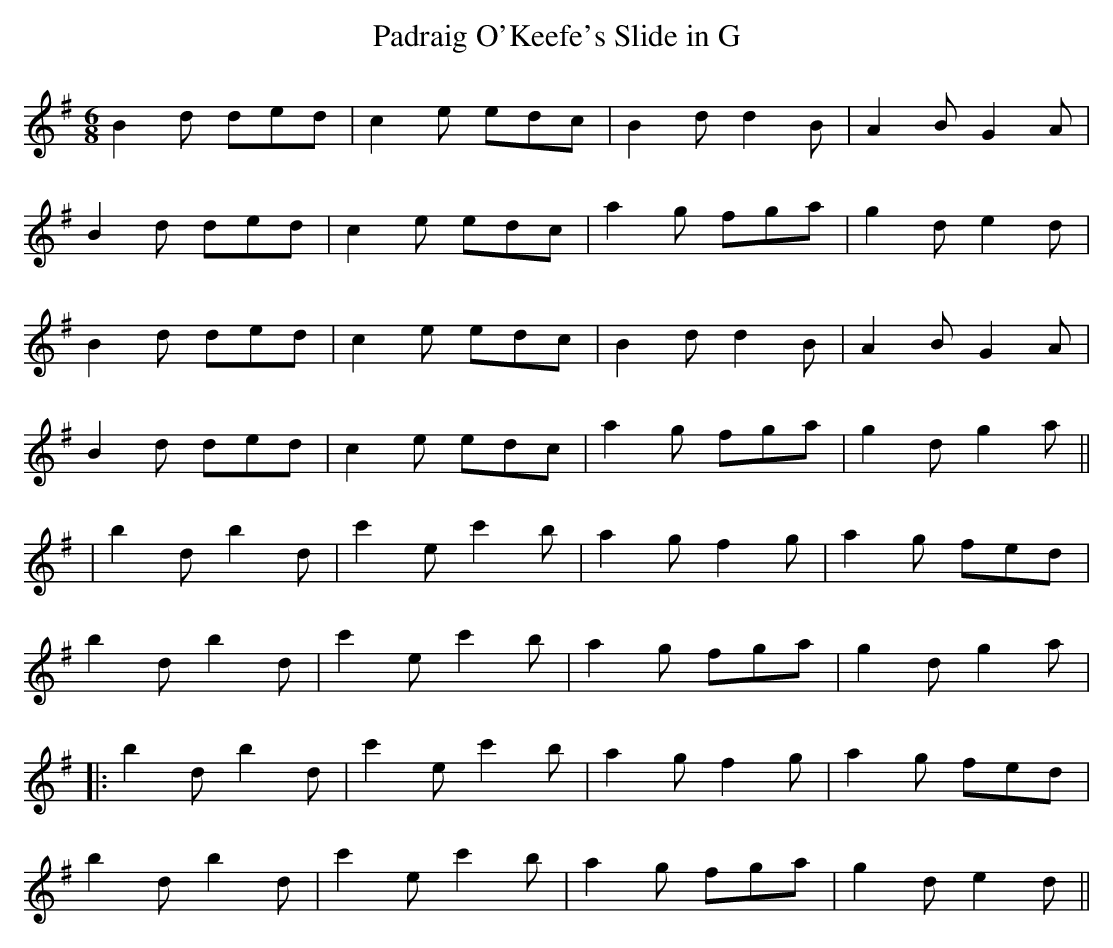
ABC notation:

X:1
T:Padraig O'Keefe's Slide in G
M:6/8
L:1/8
K:G
B2d ded|c2e edc|B2d d2B|A2B G2A|
B2d ded|c2e edc|a2g fga|g2d e2d|
B2d ded|c2e edc|B2d d2B|A2B G2A|
B2d ded|c2e edc|a2g fga|g2d g2a||
|b2d b2d|c'2e c'2b|a2g f2g|a2g fed|
b2d b2d|c'2e c'2b|a2g fga|g2d g2a|
|:b2d b2d|c'2e c'2b|a2g f2g|a2g fed|
b2d b2d|c'2e c'2b|a2g fga|g2d e2d||
